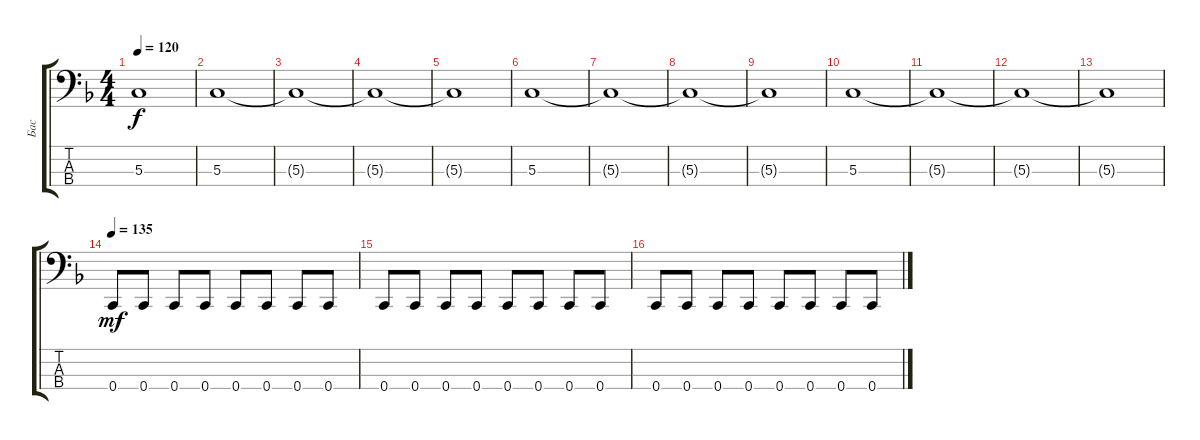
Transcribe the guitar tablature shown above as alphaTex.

\track ("Бас" "Бас") {instrument electricbassfinger}
\staff {score tabs}
\tuning (F2 C2 G1 C1) {hide}
\ts (4 4)
\tempo 120
\clef f4
\ks dminor
5.3{t}.1{dy f} |
5.3.1 |
5.3{t}.1 |
5.3{t}.1 |
5.3{t}.1 |
5.3.1 |
5.3{t}.1 |
5.3{t}.1 |
5.3{t}.1 |
5.3.1 |
5.3{t}.1 |
5.3{t}.1 |
5.3{t}.1 |
\tempo 135
0.4.8{dy mf volume 0 instrument electricbassfinger} 0.4.8{volume 10} 0.4.8 0.4.8 0.4.8 0.4.8 0.4.8 0.4.8 |
0.4.8 0.4.8 0.4.8 0.4.8 0.4.8 0.4.8 0.4.8 0.4.8 |
0.4.8 0.4.8 0.4.8 0.4.8 0.4.8 0.4.8 0.4.8 0.4.8
